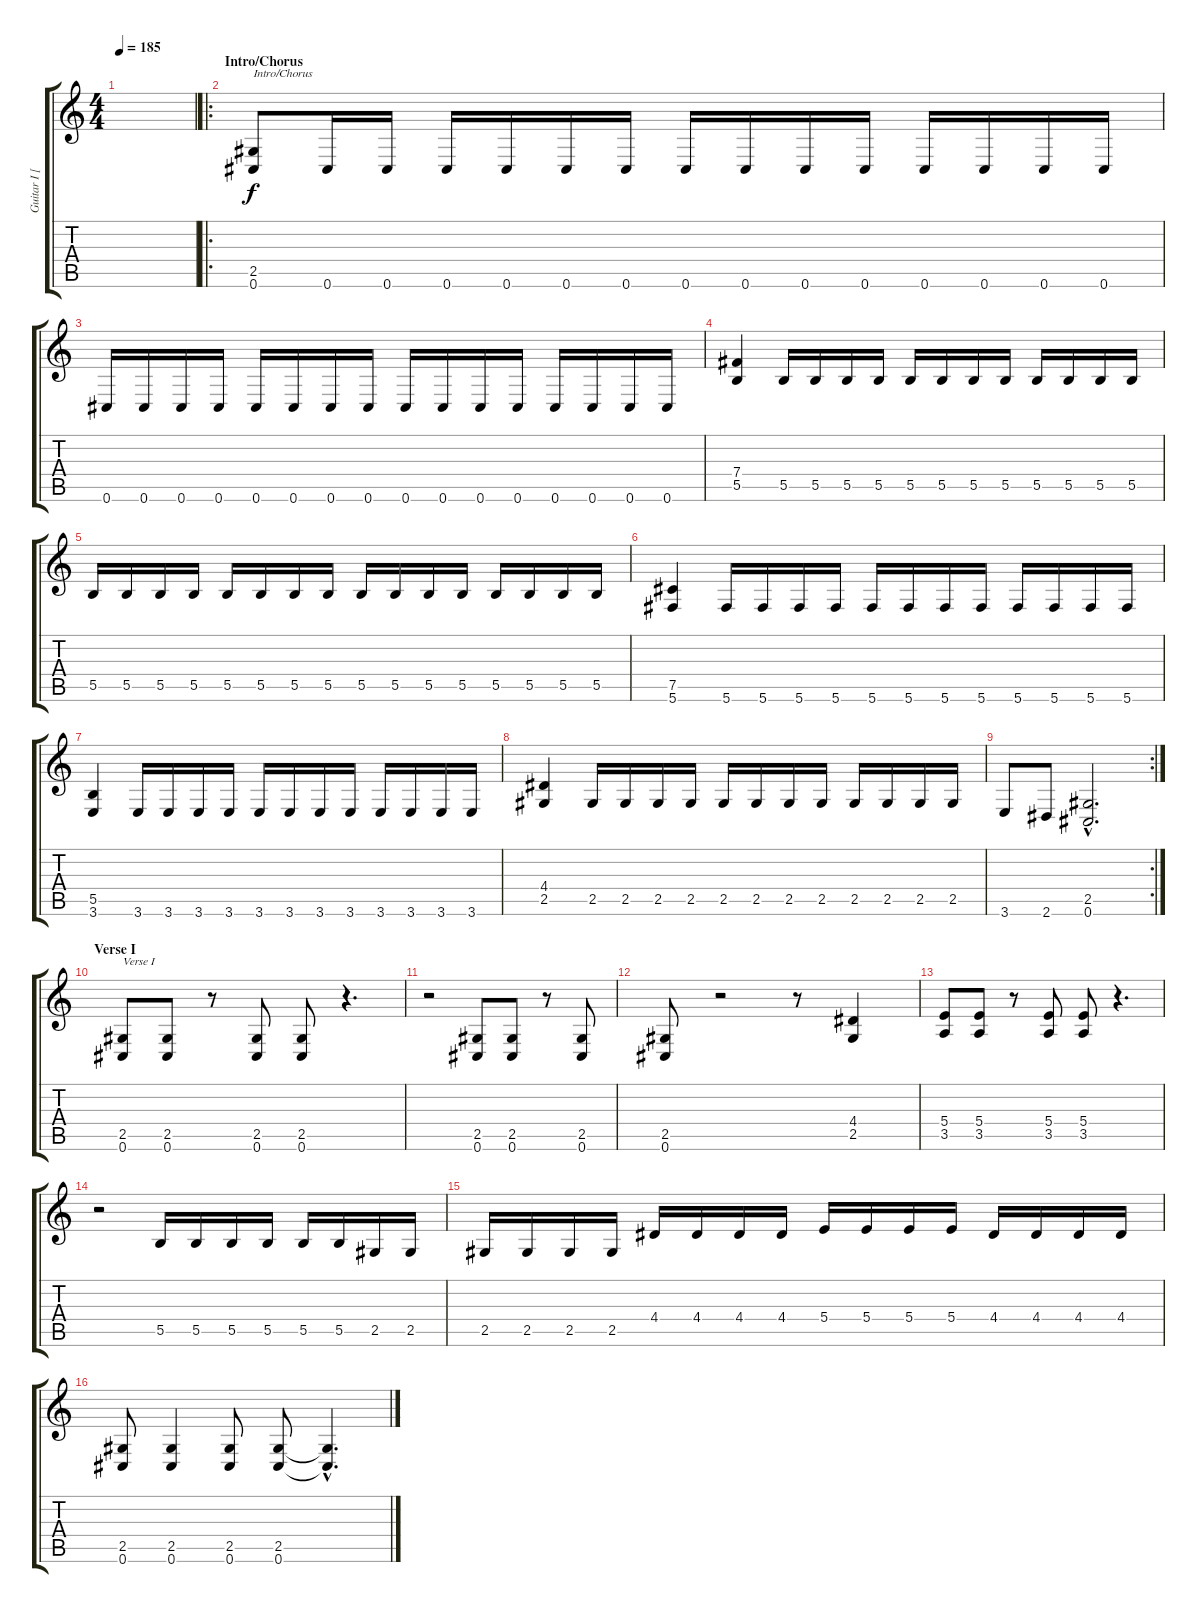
\track ("Guitar I [Sundin]" "Guitar I [") {instrument distortionguitar}
\staff {score tabs}
\tuning (Db4 Ab3 E3 B2 Gb2 Db2) {hide}
\ts (4 4)
\tempo 185
\clef g2
\ks c
|
\ro
\section ("" "Intro/Chorus")
(2.5 0.6).8{txt "Intro/Chorus"} 0.6.16 0.6.16 0.6.16 0.6.16 0.6.16 0.6.16 0.6.16 0.6.16 0.6.16 0.6.16 0.6.16 0.6.16 0.6.16 0.6.16 |
0.6.16 0.6.16 0.6.16 0.6.16 0.6.16 0.6.16 0.6.16 0.6.16 0.6.16 0.6.16 0.6.16 0.6.16 0.6.16 0.6.16 0.6.16 0.6.16 |
(7.4 5.5).4 5.5.16 5.5.16 5.5.16 5.5.16 5.5.16 5.5.16 5.5.16 5.5.16 5.5.16 5.5.16 5.5.16 5.5.16 |
5.5.16 5.5.16 5.5.16 5.5.16 5.5.16 5.5.16 5.5.16 5.5.16 5.5.16 5.5.16 5.5.16 5.5.16 5.5.16 5.5.16 5.5.16 5.5.16 |
(7.5 5.6).4 5.6.16 5.6.16 5.6.16 5.6.16 5.6.16 5.6.16 5.6.16 5.6.16 5.6.16 5.6.16 5.6.16 5.6.16 |
(5.5 3.6).4 3.6.16 3.6.16 3.6.16 3.6.16 3.6.16 3.6.16 3.6.16 3.6.16 3.6.16 3.6.16 3.6.16 3.6.16 |
(4.4 2.5).4 2.5.16 2.5.16 2.5.16 2.5.16 2.5.16 2.5.16 2.5.16 2.5.16 2.5.16 2.5.16 2.5.16 2.5.16 |
\rc 2
3.6.8 2.6.8 (2.5{hac} 0.6{hac}).2{d} |
\section ("" "Verse I")
(2.5 0.6).8{txt "Verse I"} (2.5 0.6).8 r.8 (2.5 0.6).8 (2.5 0.6).8 r.4{d} |
r.2 (2.5 0.6).8 (2.5 0.6).8 r.8 (2.5 0.6).8 |
(2.5 0.6).8 r.2 r.8 (4.4 2.5).4 |
(5.4 3.5).8 (5.4 3.5).8 r.8 (5.4 3.5).8 (5.4 3.5).8 r.4{d} |
r.2 5.5.16 5.5.16 5.5.16 5.5.16 5.5.16 5.5.16 2.5.16 2.5.16 |
2.5.16 2.5.16 2.5.16 2.5.16 4.4.16 4.4.16 4.4.16 4.4.16 5.4.16 5.4.16 5.4.16 5.4.16 4.4.16 4.4.16 4.4.16 4.4.16 |
(2.5 0.6).8 (2.5 0.6).4 (2.5 0.6).8 (2.5 0.6).8 (2.5{hac t} 0.6{hac t}).4{d}
